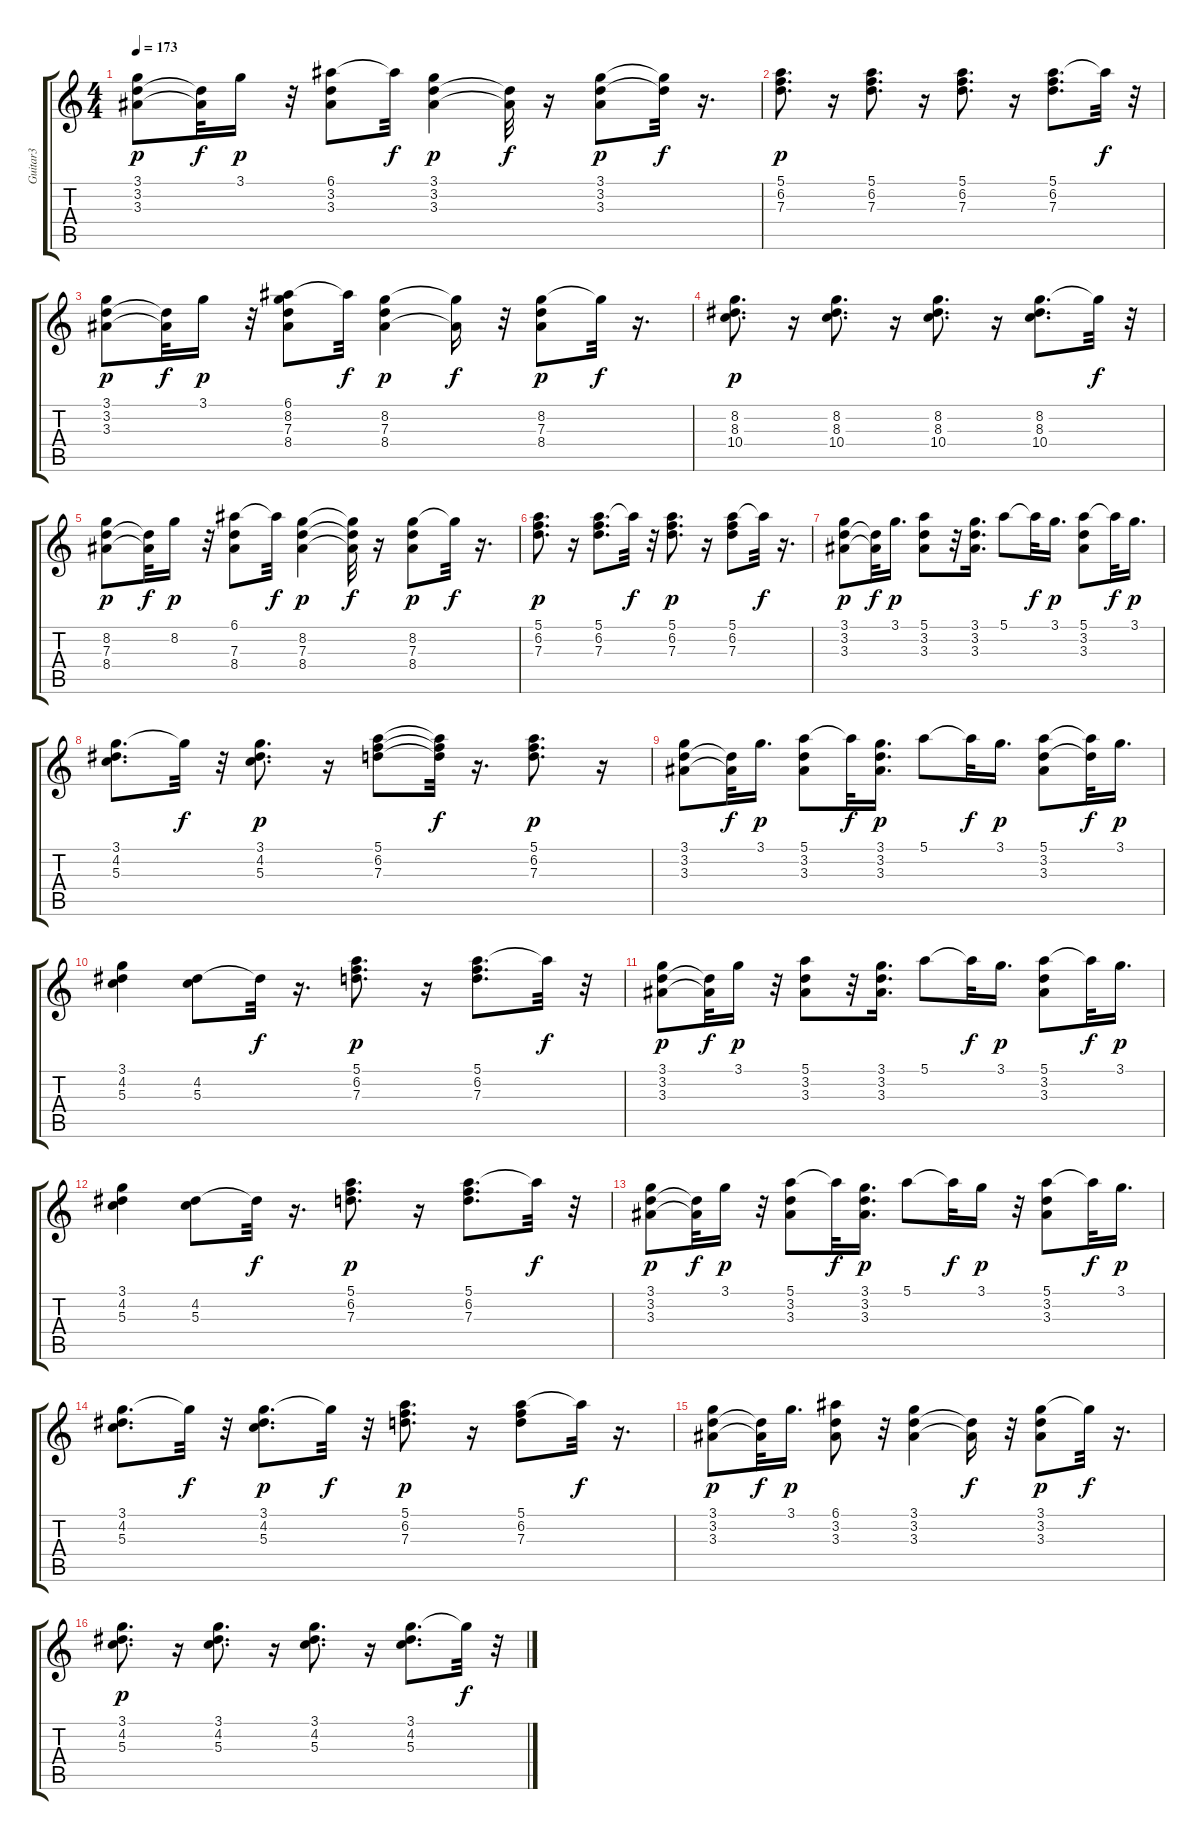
\track ("Guitar3" "Guitar3") {instrument electricguitarclean}
\staff {score tabs}
\tuning (E4 B3 G3 D3 A2 E2) {hide}
\ts (4 4)
\tempo 173
\clef g2
\ks c
(3.1 3.2 3.3).8{dy p} (3.2{t} 3.3{t}).32{dy f} 3.1.16{dy p} r.32 (6.1 3.2 3.3).8 6.1{t}.32{dy f} (3.1 3.2 3.3).4{dy p} (3.2{t} 3.3{t}).32{dy f} r.16 (3.1 3.2 3.3).8{dy p} (3.1{t} 3.2{t}).32{dy f} r.16{d} |
(5.1 6.2 7.3).8{d dy p} r.16 (5.1 6.2 7.3).8{d} r.16 (5.1 6.2 7.3).8{d} r.16 (5.1 6.2 7.3).8{d} 5.1{t}.32{dy f} r.32 |
(3.1 3.2 3.3).8{dy p} (3.2{t} 3.3{t}).32{dy f} 3.1.16{dy p} r.32 (6.1 8.2 7.3 8.4).8 6.1{t}.32{dy f} (8.2 7.3 8.4).4{dy p} (8.2{t} 8.4{t}).16{dy f} r.32 (8.2 7.3 8.4).8{dy p} 8.2{t}.32{dy f} r.16{d} |
(8.2 8.3 10.4).8{d dy p} r.16 (8.2 8.3 10.4).8{d} r.16 (8.2 8.3 10.4).8{d} r.16 (8.2 8.3 10.4).8{d} 8.2{t}.32{dy f} r.32 |
(8.2 7.3 8.4).8{dy p} (7.3{t} 8.4{t}).32{dy f} 8.2.16{dy p} r.32 (6.1 7.3 8.4).8 6.1{t}.32{dy f} (8.2 7.3 8.4).4{dy p} (8.2{t} 7.3{t} 8.4{t}).32{dy f} r.16 (8.2 7.3 8.4).8{dy p} 8.2{t}.32{dy f} r.16{d} |
(5.1 6.2 7.3).8{d dy p} r.16 (5.1 6.2 7.3).8{d} 5.1{t}.32{dy f} r.32 (5.1 6.2 7.3).8{d dy p} r.16 (5.1 6.2 7.3).8 5.1{t}.32{dy f} r.16{d} |
(3.1 3.2 3.3).8{dy p} (3.2{t} 3.3{t}).32{dy f} 3.1.16{d dy p} (5.1 3.2 3.3).8 r.32 (3.1 3.2 3.3).16{d} 5.1.8 5.1{t}.32{dy f} 3.1.16{d dy p} (5.1 3.2 3.3).8 5.1{t}.32{dy f} 3.1.16{d dy p} |
(3.1 4.2 5.3).8{d} 3.1{t}.32{dy f} r.32 (3.1 4.2 5.3).8{d dy p} r.16 (5.1 6.2 7.3).8 (5.1{t} 6.2{t} 7.3{t}).32{dy f} r.16{d} (5.1 6.2 7.3).8{d dy p} r.16 |
(3.1 3.2 3.3).8 (3.2{t} 3.3{t}).32{dy f} 3.1.16{d dy p} (5.1 3.2 3.3).8 5.1{t}.32{dy f} (3.1 3.2 3.3).16{d dy p} 5.1.8 5.1{t}.32{dy f} 3.1.16{d dy p} (5.1 3.2 3.3).8 (5.1{t} 3.2{t}).32{dy f} 3.1.16{d dy p} |
(3.1 4.2 5.3).4 (4.2 5.3).8 4.2{t}.32{dy f} r.16{d} (5.1 6.2 7.3).8{d dy p} r.16 (5.1 6.2 7.3).8{d} 5.1{t}.32{dy f} r.32 |
(3.1 3.2 3.3).8{dy p} (3.2{t} 3.3{t}).32{dy f} 3.1.16{dy p} r.32 (5.1 3.2 3.3).8 r.32 (3.1 3.2 3.3).16{d} 5.1.8 5.1{t}.32{dy f} 3.1.16{d dy p} (5.1 3.2 3.3).8 5.1{t}.32{dy f} 3.1.16{d dy p} |
(3.1 4.2 5.3).4 (4.2 5.3).8 4.2{t}.32{dy f} r.16{d} (5.1 6.2 7.3).8{d dy p} r.16 (5.1 6.2 7.3).8{d} 5.1{t}.32{dy f} r.32 |
(3.1 3.2 3.3).8{dy p} (3.2{t} 3.3{t}).32{dy f} 3.1.16{dy p} r.32 (5.1 3.2 3.3).8 5.1{t}.32{dy f} (3.1 3.2 3.3).16{d dy p} 5.1.8 5.1{t}.32{dy f} 3.1.16{dy p} r.32 (5.1 3.2 3.3).8 5.1{t}.32{dy f} 3.1.16{d dy p} |
(3.1 4.2 5.3).8{d} 3.1{t}.32{dy f} r.32 (3.1 4.2 5.3).8{d dy p} 3.1{t}.32{dy f} r.32 (5.1 6.2 7.3).8{d dy p} r.16 (5.1 6.2 7.3).8 5.1{t}.32{dy f} r.16{d} |
(3.1 3.2 3.3).8{dy p} (3.2{t} 3.3{t}).32{dy f} 3.1.16{d dy p} (6.1 3.2 3.3).8 r.32 (3.1 3.2 3.3).4 (3.2{t} 3.3{t}).16{dy f} r.32 (3.1 3.2 3.3).8{dy p} 3.1{t}.32{dy f} r.16{d} |
(3.1 4.2 5.3).8{d dy p} r.16 (3.1 4.2 5.3).8{d} r.16 (3.1 4.2 5.3).8{d} r.16 (3.1 4.2 5.3).8{d} 3.1{t}.32{dy f} r.32
